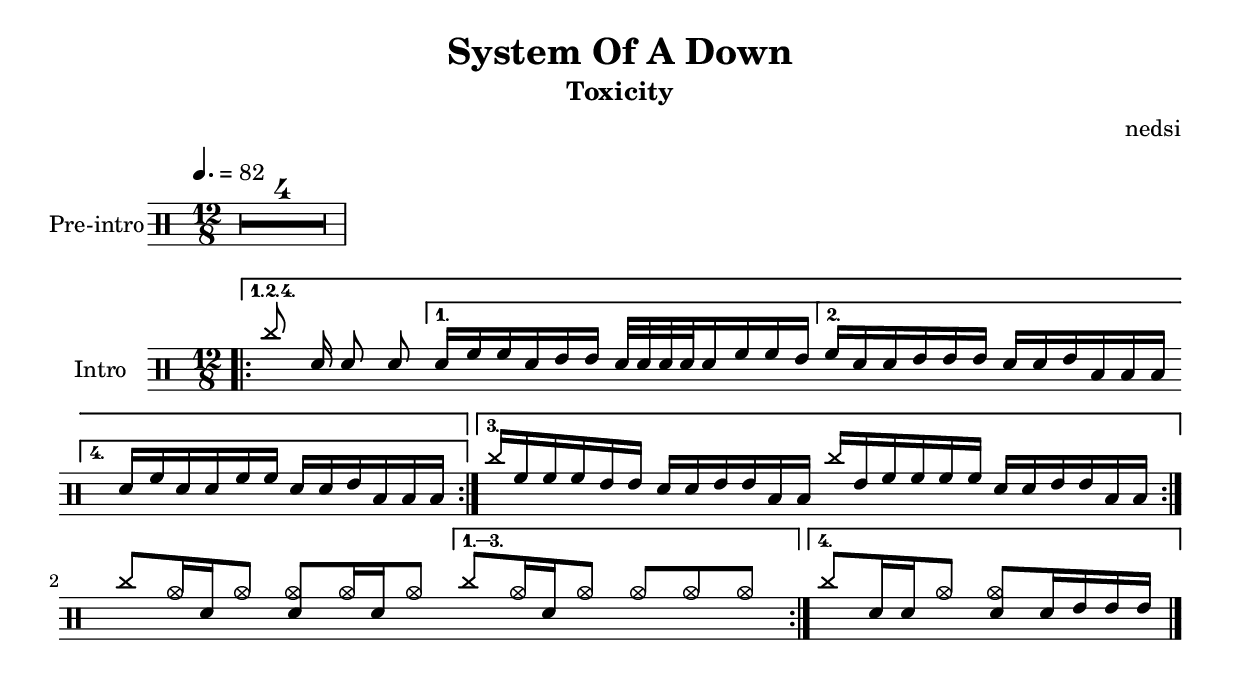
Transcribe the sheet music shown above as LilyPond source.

\version "2.24.3"
\include "definitions.ly"

\layout{
  \set DrumStaff.drumStyleTable = #(alist->hash-table custom-notes)
}

\header {
  title = "System Of A Down"
  subtitle = "Toxicity"
  composer = "nedsi"
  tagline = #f
}

% Custom markup to create vertical space after header
\markup {
  \vspace #0
}

\score {
  \new DrumStaff {
    \override Score.MetronomeMark.outside-staff-horizontal-padding = 1
    \tempo 4. = 82
    \set DrumStaff.instrumentName = #"Pre-intro"
    \new DrumVoice = "hands" {
      \time 12/8
      \voiceOne
      \drummode {
        \compressEmptyMeasures
        \override MultiMeasureRest.expand-limit = 1
        R1*6
      }
    }
  }
}

\score {
%  \layout{ ragged-right = ##f }
  <<
    \new DrumStaff {
      \set DrumStaff.instrumentName = #"Intro"
      <<
        \new DrumVoice = "hands" {
          \time 12/8
          \voiceOne
          \bar ".|:-|"
          \repeat volta 4 {
            \drummode {
              \alternative {
                \volta 1,2,4 { cymc8  sn16 sn8 sn 
                  \alternative {
                    \volta 1 { sn16[ tomh tomh sn toml toml] sn32[ sn sn sn sn16 tomh tomh toml] }
                    \volta 2 { tomh16[ sn sn toml toml toml] sn[ sn toml tomfh tomfh tomfh] }
                    \volta 4 { sn16[ tomh sn sn tomh tomh] sn[ sn toml tomfh tomfh tomfh]} 
                    }
                  }
                \volta 3 { cymc16 tomh tomh tomh toml toml sn sn toml toml tomfh tomfh 
                           cymc toml tomh tomh tomh tomh sn sn toml toml tomfh tomfh
                }
              }
            }
          }
          \bar ":|."
          \repeat volta 4 {
            \drummode {
              cymc8 hho16 sn hho8 < hho sn > hho16 sn hho8
              \alternative {
                \volta 1,2,3 { cymc hho16 sn hho8 hho hho hho }
                \volta 4 { cymc8 sn16 sn hho8 <hho sn> sn16 toml toml toml }
              }
            }
          }
          \bar "|."
        }
%        \new DrumVoice = "feet" {
%          \voiceTwo
%          \repeat volta 4 {
%            \drummode {
%              \alternative {
%                \volta 1,2,4 { bd8 s16 bd8 bd bd bd }
%                \volta 3 { bd4 bd bd bd }
%              }
%            }
%          }
%          \repeat volta 4 {
%            \drummode {
%              bd8 s bd s4 bd8 bd s bd
%              \alternative {
%                \volta 1,2,3 { s8 bd s }
%                \volta 4 { s4. }
%              }
%            }
%          }
%        }
      >>
    }
  >>
}
